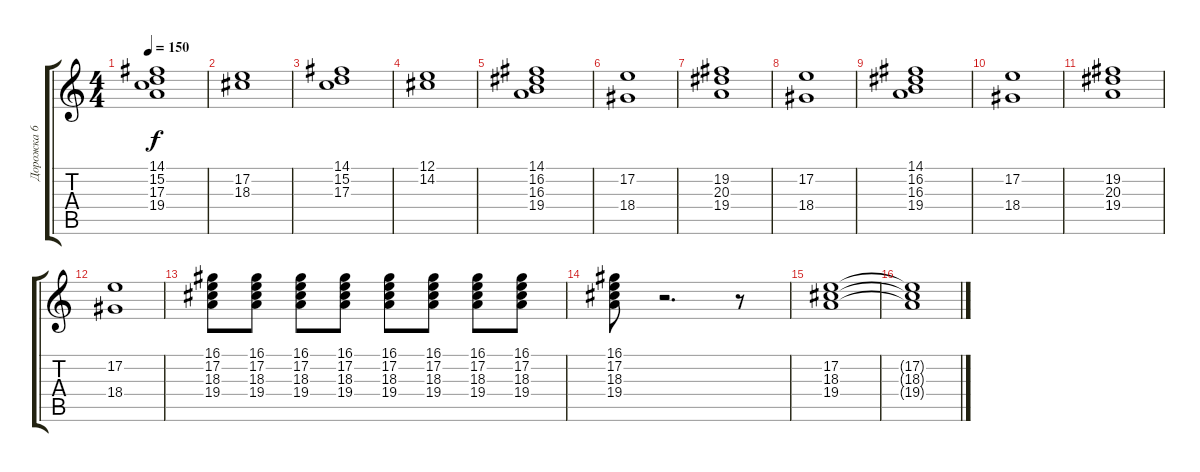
\track ("Дорожка 6" "Дорожка 6") {instrument stringensemble1}
\staff {score tabs}
\tuning (E4 B3 G3 D3 A2 E2) {hide}
\ts (4 4)
\tempo 150
\clef g2
\ks c
(14.1 15.2 17.3 19.4).1{dy f} |
(17.2 18.3).1 |
(14.1 15.2 17.3).1 |
(12.1 14.2).1 |
(14.1 16.2 16.3 19.4).1 |
(17.2 18.4).1 |
(19.2 20.3 19.4).1 |
(17.2 18.4).1 |
(14.1 16.2 16.3 19.4).1 |
(17.2 18.4).1 |
(19.2 20.3 19.4).1 |
(17.2 18.4).1 |
(16.1 17.2 18.3 19.4).8 (16.1 17.2 18.3 19.4).8 (16.1 17.2 18.3 19.4).8 (16.1 17.2 18.3 19.4).8 (16.1 17.2 18.3 19.4).8 (16.1 17.2 18.3 19.4).8 (16.1 17.2 18.3 19.4).8 (16.1 17.2 18.3 19.4).8 |
(16.1 17.2 18.3 19.4).8 r.2{d} r.8 |
(17.2 18.3 19.4).1 |
(17.2{t} 18.3{t} 19.4{t}).1
